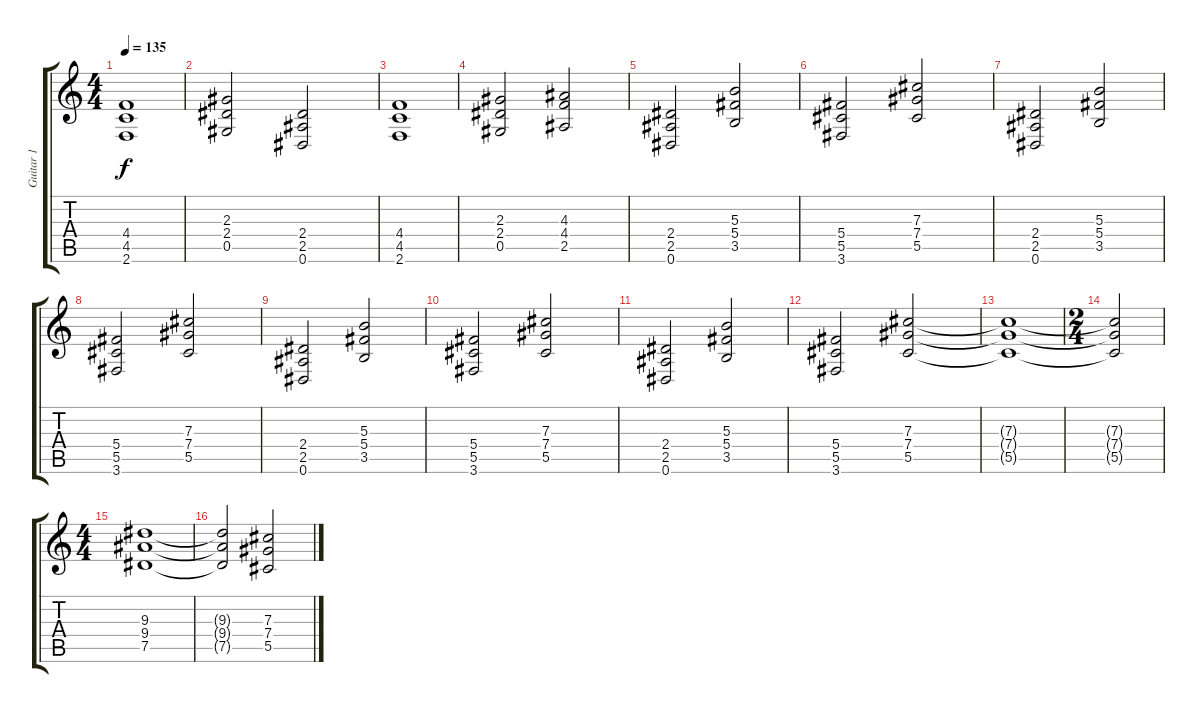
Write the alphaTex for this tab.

\track ("Guitar 1" "Guitar 1") {instrument distortionguitar}
\staff {score tabs}
\tuning (Eb4 Bb3 Gb3 Db3 Ab2 Eb2) {hide}
\ts (4 4)
\tempo 135
\clef g2
\ks c
(4.4 4.5 2.6).1{dy f} |
(2.3 2.4 0.5).2 (2.4 2.5 0.6).2 |
(4.4 4.5 2.6).1 |
(2.3 2.4 0.5).2 (4.3 4.4 2.5).2 |
(2.4 2.5 0.6).2 (5.3 5.4 3.5).2 |
(5.4 5.5 3.6).2 (7.3 7.4 5.5).2 |
(2.4 2.5 0.6).2 (5.3 5.4 3.5).2 |
(5.4 5.5 3.6).2 (7.3 7.4 5.5).2 |
(2.4 2.5 0.6).2 (5.3 5.4 3.5).2 |
(5.4 5.5 3.6).2 (7.3 7.4 5.5).2 |
(2.4 2.5 0.6).2 (5.3 5.4 3.5).2 |
(5.4 5.5 3.6).2 (7.3 7.4 5.5).2 |
(7.3{t} 7.4{t} 5.5{t}).1 |
\ts (2 4)
(7.3{t} 7.4{t} 5.5{t}).2 |
\ts (4 4)
(9.3 9.4 7.5).1 |
(9.3{t} 9.4{t} 7.5{t}).2 (7.3 7.4 5.5).2
